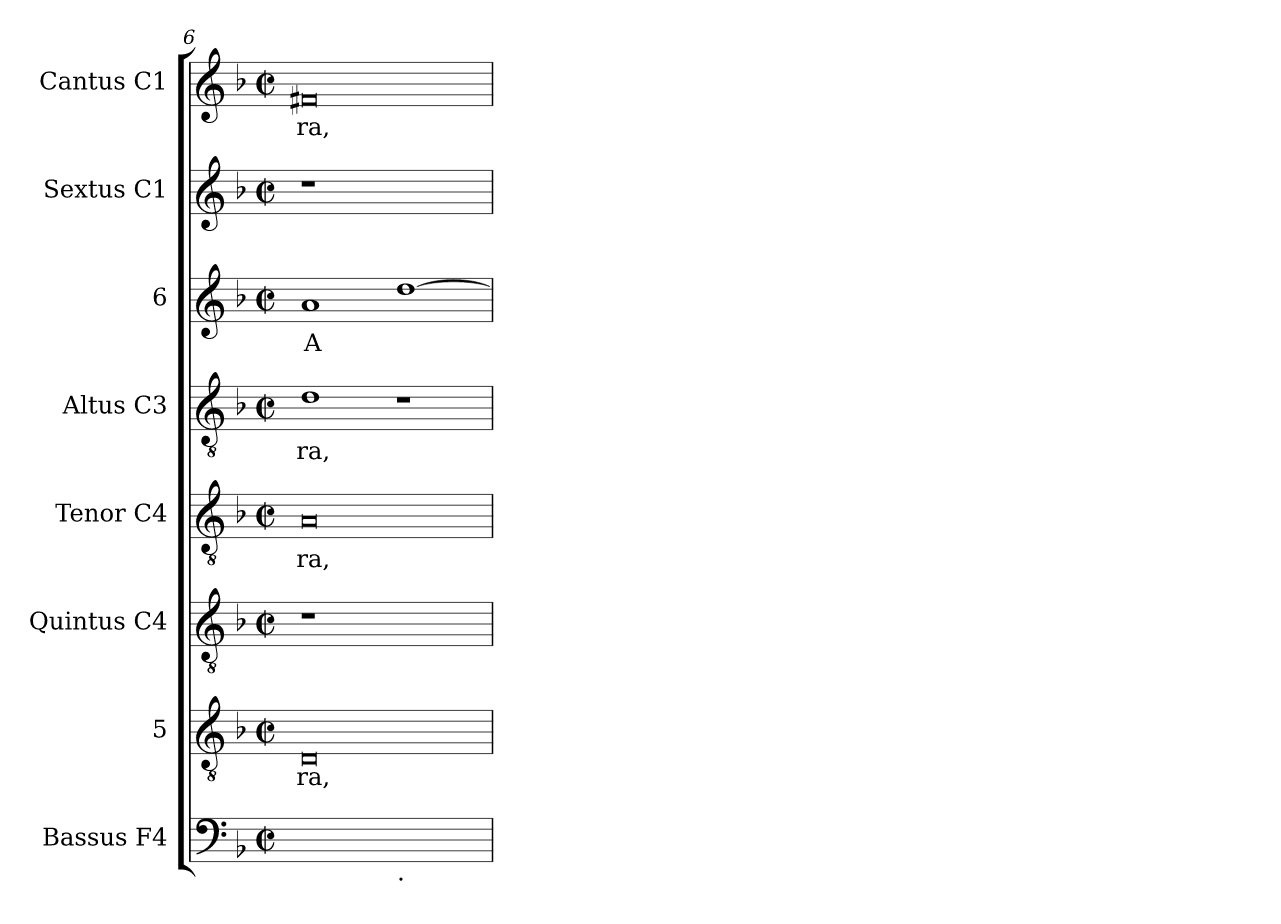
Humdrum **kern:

**kern	**kern	**text	**kern	**kern	**text	**kern	**text	**kern	**text	**kern	**kern	**text
*part8	*part7	*part7	*part6	*part5	*part5	*part4	*part4	*part3	*part3	*part2	*part1	*part1
*staff8	*staff7	*staff7	*staff6	*staff5	*staff5	*staff4	*staff4	*staff3	*staff3	*staff2	*staff1	*staff1
*I"Bassus  F4	*I"5	*	*I"Quintus  C4	*I"Tenor  C4	*	*I"Altus  C3	*	*I"6	*	*I"Sextus  C1	*I"Cantus  C1	*
*I'B	*	*	*	*I'T	*	*I'A	*	*	*	*	*I'C	*
!!LO:LB:g=z
*clefF4	*clefGv2	*	*clefGv2	*clefGv2	*	*clefGv2	*	*clefG2	*	*clefG2	*clefG2	*
*k[b-]	*k[b-]	*	*k[b-]	*k[b-]	*	*k[b-]	*	*k[b-]	*	*k[b-]	*k[b-]	*
*F:	*F:	*	*F:	*F:	*	*F:	*	*F:	*	*F:	*F:	*
*M2/2	*M2/2	*	*M2/2	*M2/2	*	*M2/2	*	*M2/2	*	*M2/2	*M2/2	*
*met(c|)	*met(c|)	*	*met(c|)	*met(c|)	*	*met(c|)	*	*met(c|)	*	*met(c|)	*met(c|)	*
=6	=6	=6	=6	=6	=6	=6	=6	=6	=6	=6	=6	=6
!	!	!LO:LY:b:cj	!	!	!LO:LY:b:cj	!	!LO:LY:b:cj	!	!LO:LY:b:cj	!	!	!LO:LY:b:cj
1ryy	0D	ra,	1r	0A	-ra,	1d	-ra,	1a	A-	1r	0f#X	-ra,
!LO:TX:b:t=.	!	!	!	!	!	!	!	!	!	!	!	!
!	!	!	!	!	!	!	!	!	!LO:LY:b:cj	!	!	!
1ryy	.	.	1ryy	.	.	1r	.	[>1dd	--	1ryy	.	.
=	=	=	=	=	=	=	=	=	=	=	=	=
*-	*-	*-	*-	*-	*-	*-	*-	*-	*-	*-	*-	*-
